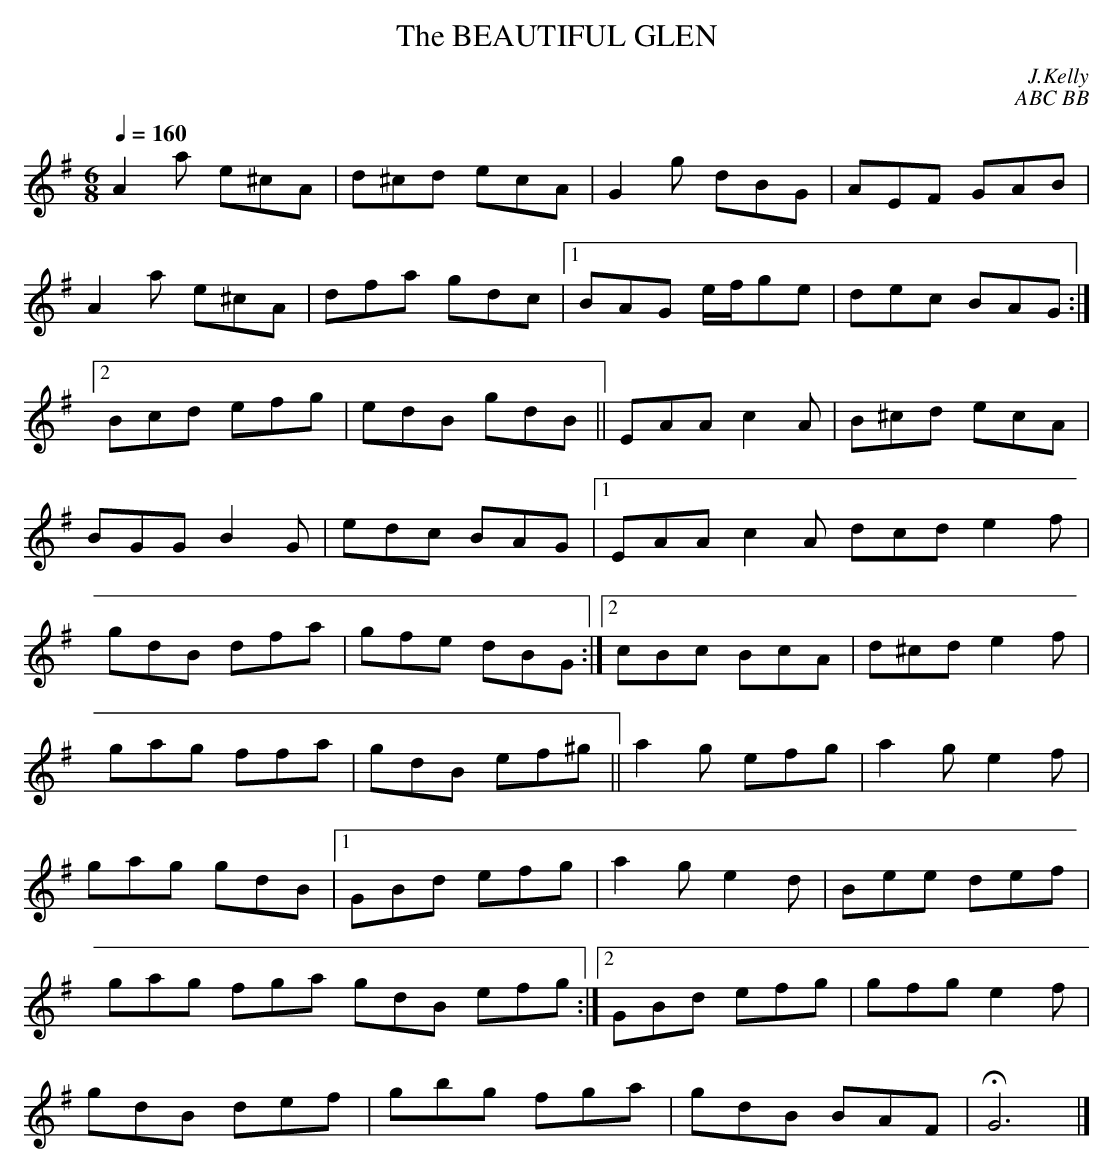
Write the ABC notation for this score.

X:1
T:BEAUTIFUL GLEN, The
C:J.Kelly
C:ABC BB
note should be A and not G. The sound file will use the A ending.
M:6/8
L:1/8
Q:1/4=160
K:G
A2a e^cA|d^cd ecA|G2g dBG|AEF GAB|
A2a e^cA|dfa gdc|1 BAG e/f/ge|dec BAG :|
[2 Bcd efg|edB gdB||EAA c2A|B^cd ecA|
BGG B2G|edc BAG|1 EAA c2A dcd e2f|
gdB dfa|gfe dBG :|2 cBc BcA|d^cd e2f|
gag ffa|gdB ef^g||a2g efg|a2ge2f|
gag gdB|1 GBd efg|a2g e2d|Bee def|
gag fga gdB efg :|2 GBd efg|gfg e2f|
gdB def|gbg fga|gdB BAF|HG6|]
